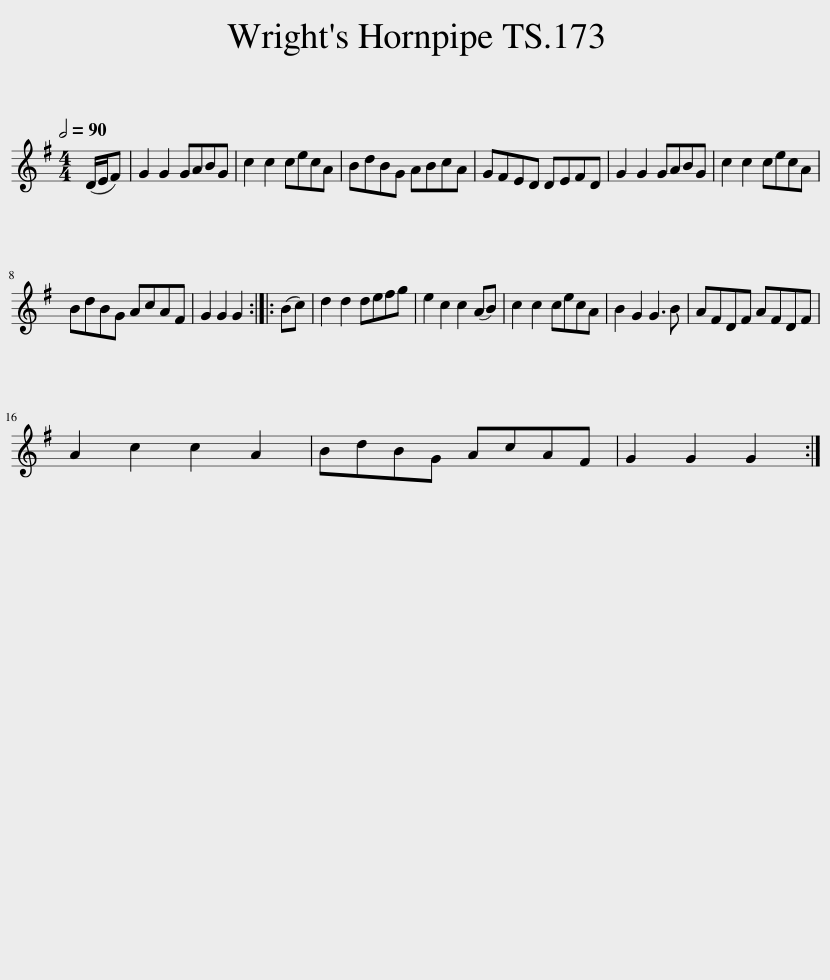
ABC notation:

X:1
L:1/8
Q:1/2=90
M:4/4
I:linebreak $
K:G
V:1 treble
V:1
 (D/E/F) | G2 G2 GABG | c2 c2 cecA | BdBG ABcA | GFED DEFD | %5
 G2 G2 GABG | c2 c2 cecA |$ BdBG AcAF | G2 G2 G2 :: (Bc) | %10
 d2 d2 defg | e2 c2 c2 (AB) | c2 c2 cecA | B2 G2 G3 B | AFDF AFDF |$ %15
 A2 c2 c2 A2 | BdBG AcAF | G2 G2 G2 :| %18
